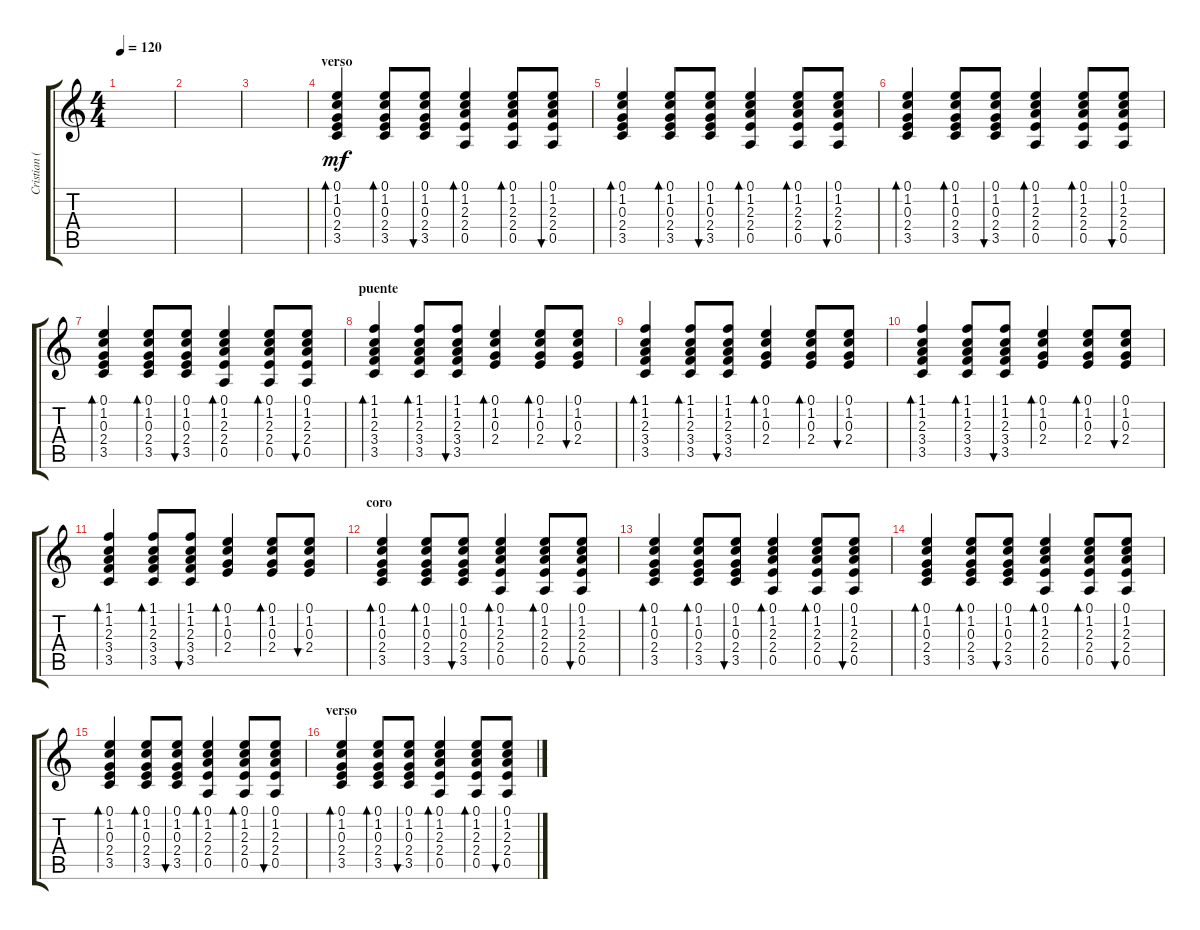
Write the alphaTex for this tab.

\track ("Cristian (guitarra)" "Cristian (") {instrument acousticguitarsteel}
\staff {score tabs}
\tuning (E4 B3 G3 D3 A2 E2) {hide}
\ts (4 4)
\tempo 120
\clef g2
\ks c
|
|
|
\section ("" "verso")
(0.1 1.2 0.3 2.4 3.5).4{bd 60 dy mf instrument electricguitarjazz} (0.1 1.2 0.3 2.4 3.5).8{bd 60} (0.1 1.2 0.3 2.4 3.5).8{bu 60} (0.1 1.2 2.3 2.4 0.5).4{bd 60} (0.1 1.2 2.3 2.4 0.5).8{bd 60} (0.1 1.2 2.3 2.4 0.5).8{bu 60} |
(0.1 1.2 0.3 2.4 3.5).4{bd 60} (0.1 1.2 0.3 2.4 3.5).8{bd 60} (0.1 1.2 0.3 2.4 3.5).8{bu 60} (0.1 1.2 2.3 2.4 0.5).4{bd 60} (0.1 1.2 2.3 2.4 0.5).8{bd 60} (0.1 1.2 2.3 2.4 0.5).8{bu 60} |
(0.1 1.2 0.3 2.4 3.5).4{bd 60} (0.1 1.2 0.3 2.4 3.5).8{bd 60} (0.1 1.2 0.3 2.4 3.5).8{bu 60} (0.1 1.2 2.3 2.4 0.5).4{bd 60} (0.1 1.2 2.3 2.4 0.5).8{bd 60} (0.1 1.2 2.3 2.4 0.5).8{bu 60} |
(0.1 1.2 0.3 2.4 3.5).4{bd 60} (0.1 1.2 0.3 2.4 3.5).8{bd 60} (0.1 1.2 0.3 2.4 3.5).8{bu 60} (0.1 1.2 2.3 2.4 0.5).4{bd 60} (0.1 1.2 2.3 2.4 0.5).8{bd 60} (0.1 1.2 2.3 2.4 0.5).8{bu 60} |
\section ("" "puente")
(1.1 1.2 2.3 3.4 3.5).4{bd 60} (1.1 1.2 2.3 3.4 3.5).8{bd 60} (1.1 1.2 2.3 3.4 3.5).8{bu 60} (0.1 1.2 0.3 2.4).4{bd 60} (0.1 1.2 0.3 2.4).8{bd 60} (0.1 1.2 0.3 2.4).8{bu 60} |
(1.1 1.2 2.3 3.4 3.5).4{bd 60} (1.1 1.2 2.3 3.4 3.5).8{bd 60} (1.1 1.2 2.3 3.4 3.5).8{bu 60} (0.1 1.2 0.3 2.4).4{bd 60} (0.1 1.2 0.3 2.4).8{bd 60} (0.1 1.2 0.3 2.4).8{bu 60} |
(1.1 1.2 2.3 3.4 3.5).4{bd 60} (1.1 1.2 2.3 3.4 3.5).8{bd 60} (1.1 1.2 2.3 3.4 3.5).8{bu 60} (0.1 1.2 0.3 2.4).4{bd 60} (0.1 1.2 0.3 2.4).8{bd 60} (0.1 1.2 0.3 2.4).8{bu 60} |
(1.1 1.2 2.3 3.4 3.5).4{bd 60} (1.1 1.2 2.3 3.4 3.5).8{bd 60} (1.1 1.2 2.3 3.4 3.5).8{bu 60} (0.1 1.2 0.3 2.4).4{bd 60} (0.1 1.2 0.3 2.4).8{bd 60} (0.1 1.2 0.3 2.4).8{bu 60} |
\section ("" "coro")
(0.1 1.2 0.3 2.4 3.5).4{bd 60} (0.1 1.2 0.3 2.4 3.5).8{bd 60} (0.1 1.2 0.3 2.4 3.5).8{bu 60} (0.1 1.2 2.3 2.4 0.5).4{bd 60} (0.1 1.2 2.3 2.4 0.5).8{bd 60} (0.1 1.2 2.3 2.4 0.5).8{bu 60} |
(0.1 1.2 0.3 2.4 3.5).4{bd 60} (0.1 1.2 0.3 2.4 3.5).8{bd 60} (0.1 1.2 0.3 2.4 3.5).8{bu 60} (0.1 1.2 2.3 2.4 0.5).4{bd 60} (0.1 1.2 2.3 2.4 0.5).8{bd 60} (0.1 1.2 2.3 2.4 0.5).8{bu 60} |
(0.1 1.2 0.3 2.4 3.5).4{bd 60} (0.1 1.2 0.3 2.4 3.5).8{bd 60} (0.1 1.2 0.3 2.4 3.5).8{bu 60} (0.1 1.2 2.3 2.4 0.5).4{bd 60} (0.1 1.2 2.3 2.4 0.5).8{bd 60} (0.1 1.2 2.3 2.4 0.5).8{bu 60} |
(0.1 1.2 0.3 2.4 3.5).4{bd 60} (0.1 1.2 0.3 2.4 3.5).8{bd 60} (0.1 1.2 0.3 2.4 3.5).8{bu 60} (0.1 1.2 2.3 2.4 0.5).4{bd 60} (0.1 1.2 2.3 2.4 0.5).8{bd 60} (0.1 1.2 2.3 2.4 0.5).8{bu 60} |
\section ("" "verso")
(0.1 1.2 0.3 2.4 3.5).4{bd 60} (0.1 1.2 0.3 2.4 3.5).8{bd 60} (0.1 1.2 0.3 2.4 3.5).8{bu 60} (0.1 1.2 2.3 2.4 0.5).4{bd 60} (0.1 1.2 2.3 2.4 0.5).8{bd 60} (0.1 1.2 2.3 2.4 0.5).8{bu 60}
